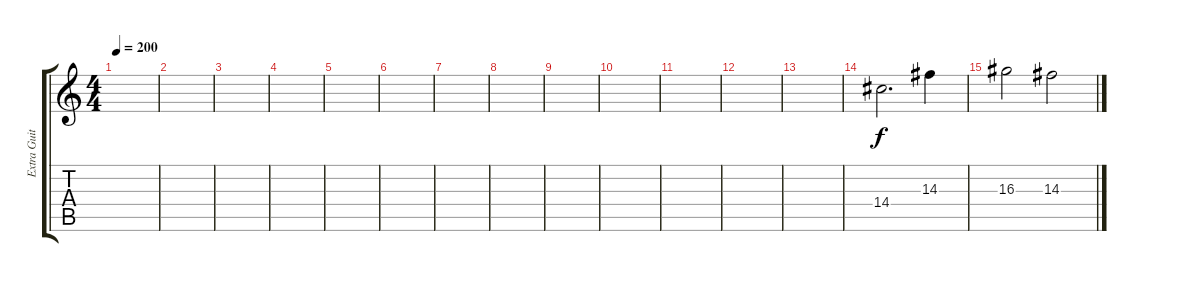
\track ("Extra Guitar I" "Extra Guit") {instrument distortionguitar}
\staff {score tabs}
\tuning (Db4 Ab3 E3 B2 Gb2 Db2) {hide}
\ts (4 4)
\tempo 200
\clef g2
\ks c
|
|
|
|
|
|
|
|
|
|
|
|
|
14.4.2{d instrument distortionguitar} 14.3.4 |
16.3.2 14.3.2
